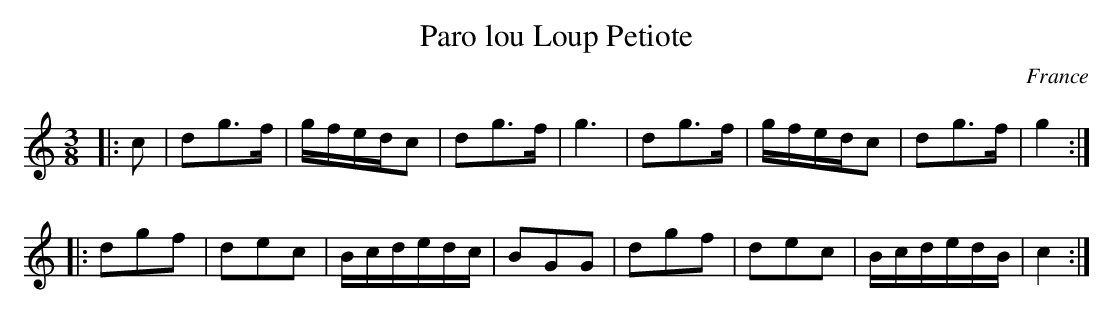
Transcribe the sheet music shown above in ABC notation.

X:1
T:Paro lou Loup Petiote
M:3/8
O:France
K:C major
|: c2|\
    d2g3f| gfedc2| d2g3f| g6| \
   d2g3f| gfedc2| d2g3f| g4:|
|: d2g2f2| d2e2c2| Bcdedc| B2G2G2| \
   d2g2f2| d2e2c2| BcdedB| c4 :|
